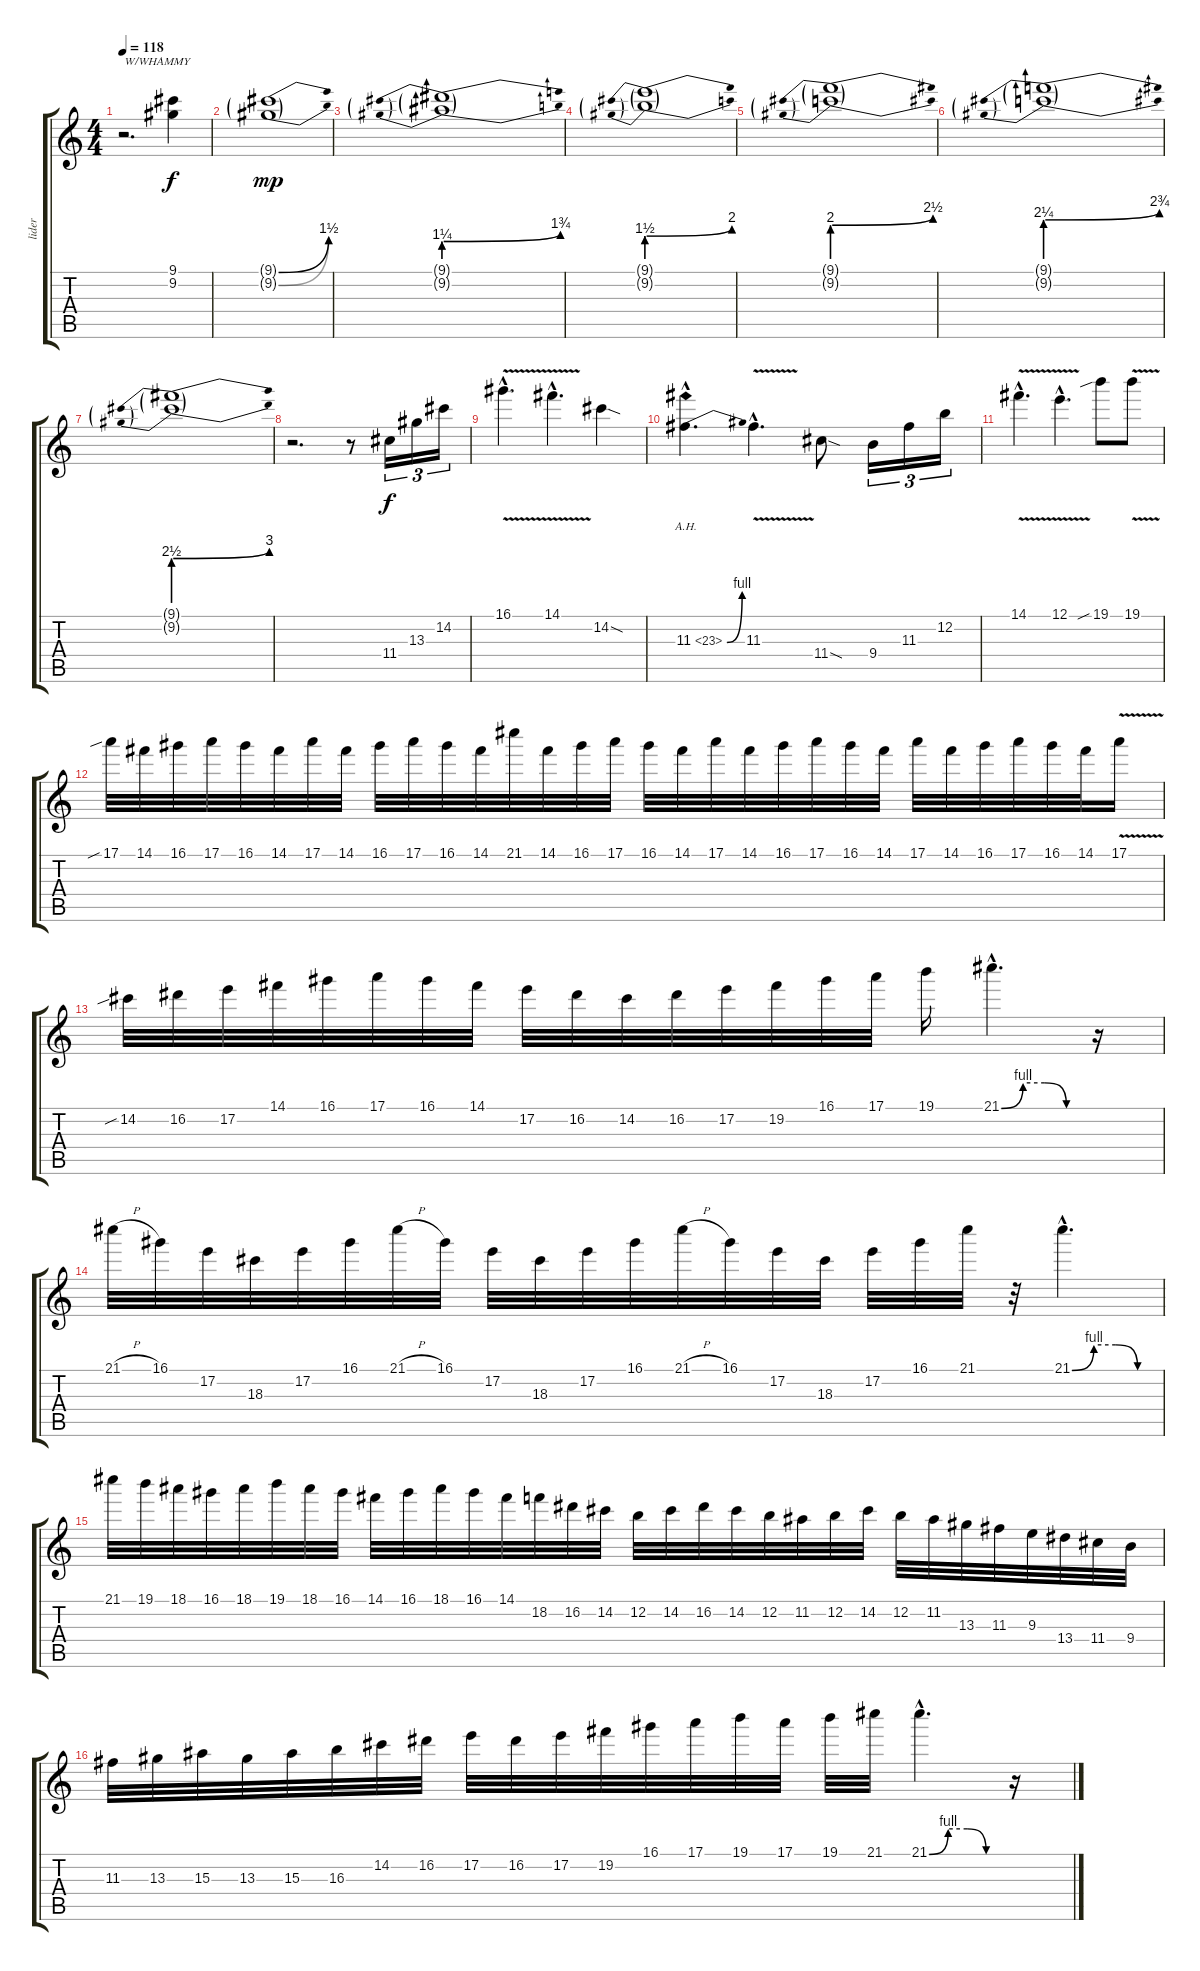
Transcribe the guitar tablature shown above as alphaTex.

\track ("lider" "lider") {instrument distortionguitar}
\staff {score tabs}
\tuning (E4 B3 G3 D3 A2 E2) {hide}
\ts (4 4)
\tempo 118
\clef g2
\ks c
r.2{d txt "W/WHAMMY" dy f instrument distortionguitar} (9.1 9.2).4 |
(9.1{be (bend 0 0 60 6) g} 9.2{be (bend 0 0 60 6) g}).1{dy mp} |
(9.1{be (prebendbend 0 5 60 7) g} 9.2{be (prebendbend 0 5 60 7) g}).1 |
(9.1{be (prebendbend 0 6 60 8) g} 9.2{be (prebendbend 0 6 60 8) g}).1 |
(9.1{be (prebendbend 0 8 60 10) g} 9.2{be (prebendbend 0 8 60 10) g}).1 |
(9.1{be (prebendbend 0 9 60 11) g} 9.2{be (prebendbend 0 9 60 11) g}).1 |
(9.1{be (prebendbend 0 10 60 12) g} 9.2{be (prebendbend 0 10 60 12) g}).1 |
r.2{d} r.8 11.4.16{tu (3 2) dy f} 13.3.16{tu (3 2)} 14.2.16{tu (3 2)} |
16.1{v hac}.4{d} 14.1{v hac}.4{d} 14.2{sod}.4 |
11.3{be (bend 0 0 60 4) ah 12 hac}.4{d} 11.3{v hac}.4{d} 11.4{sod}.8 9.4.16{tu (3 2)} 11.3.16{tu (3 2)} 12.2.16{tu (3 2)} |
14.1{v hac}.4{d} 12.1{v hac}.4{d} 19.1{sib}.8 19.1{v}.8 |
17.1{sib}.32 14.1.32 16.1.32 17.1.32 16.1.32 14.1.32 17.1.32 14.1.32 16.1.32 17.1.32 16.1.32 14.1.32 21.1.32 14.1.32 16.1.32 17.1.32 16.1.32 14.1.32 17.1.32 14.1.32 16.1.32 17.1.32 16.1.32 14.1.32 17.1.32 14.1.32 16.1.32 17.1.32 16.1.32 14.1.32 17.1{v}.16 |
14.2{sib}.32 16.2.32 17.2.32 14.1.32 16.1.32 17.1.32 16.1.32 14.1.32 17.2.32 16.2.32 14.2.32 16.2.32 17.2.32 19.2.32 16.1.32 17.1.32 19.1.16 21.1{be (custom 0 0 15 4 30 4 45 0 60 0) hac}.4{d} r.16 |
21.1{h}.32 16.1.32 17.2.32 18.3.32 17.2.32 16.1.32 21.1{h}.32 16.1.32 17.2.32 18.3.32 17.2.32 16.1.32 21.1{h}.32 16.1.32 17.2.32 18.3.32 17.2.32 16.1.32 21.1.32 r.32 21.1{be (custom 0 0 15 4 30 4 45 0 60 0) hac}.4{d} |
21.1.32 19.1.32 18.1.32 16.1.32 18.1.32 19.1.32 18.1.32 16.1.32 14.1.32 16.1.32 18.1.32 16.1.32 14.1.32 18.2.32 16.2.32 14.2.32 12.2.32 14.2.32 16.2.32 14.2.32 12.2.32 11.2.32 12.2.32 14.2.32 12.2.32 11.2.32 13.3.32 11.3.32 9.3.32 13.4.32 11.4.32 9.4.32 |
11.3.32 13.3.32 15.3.32 13.3.32 15.3.32 16.3.32 14.2.32 16.2.32 17.2.32 16.2.32 17.2.32 19.2.32 16.1.32 17.1.32 19.1.32 17.1.32 19.1.32 21.1.32 21.1{be (custom 0 0 15 4 30 4 45 0 60 0) hac}.4{d} r.16
